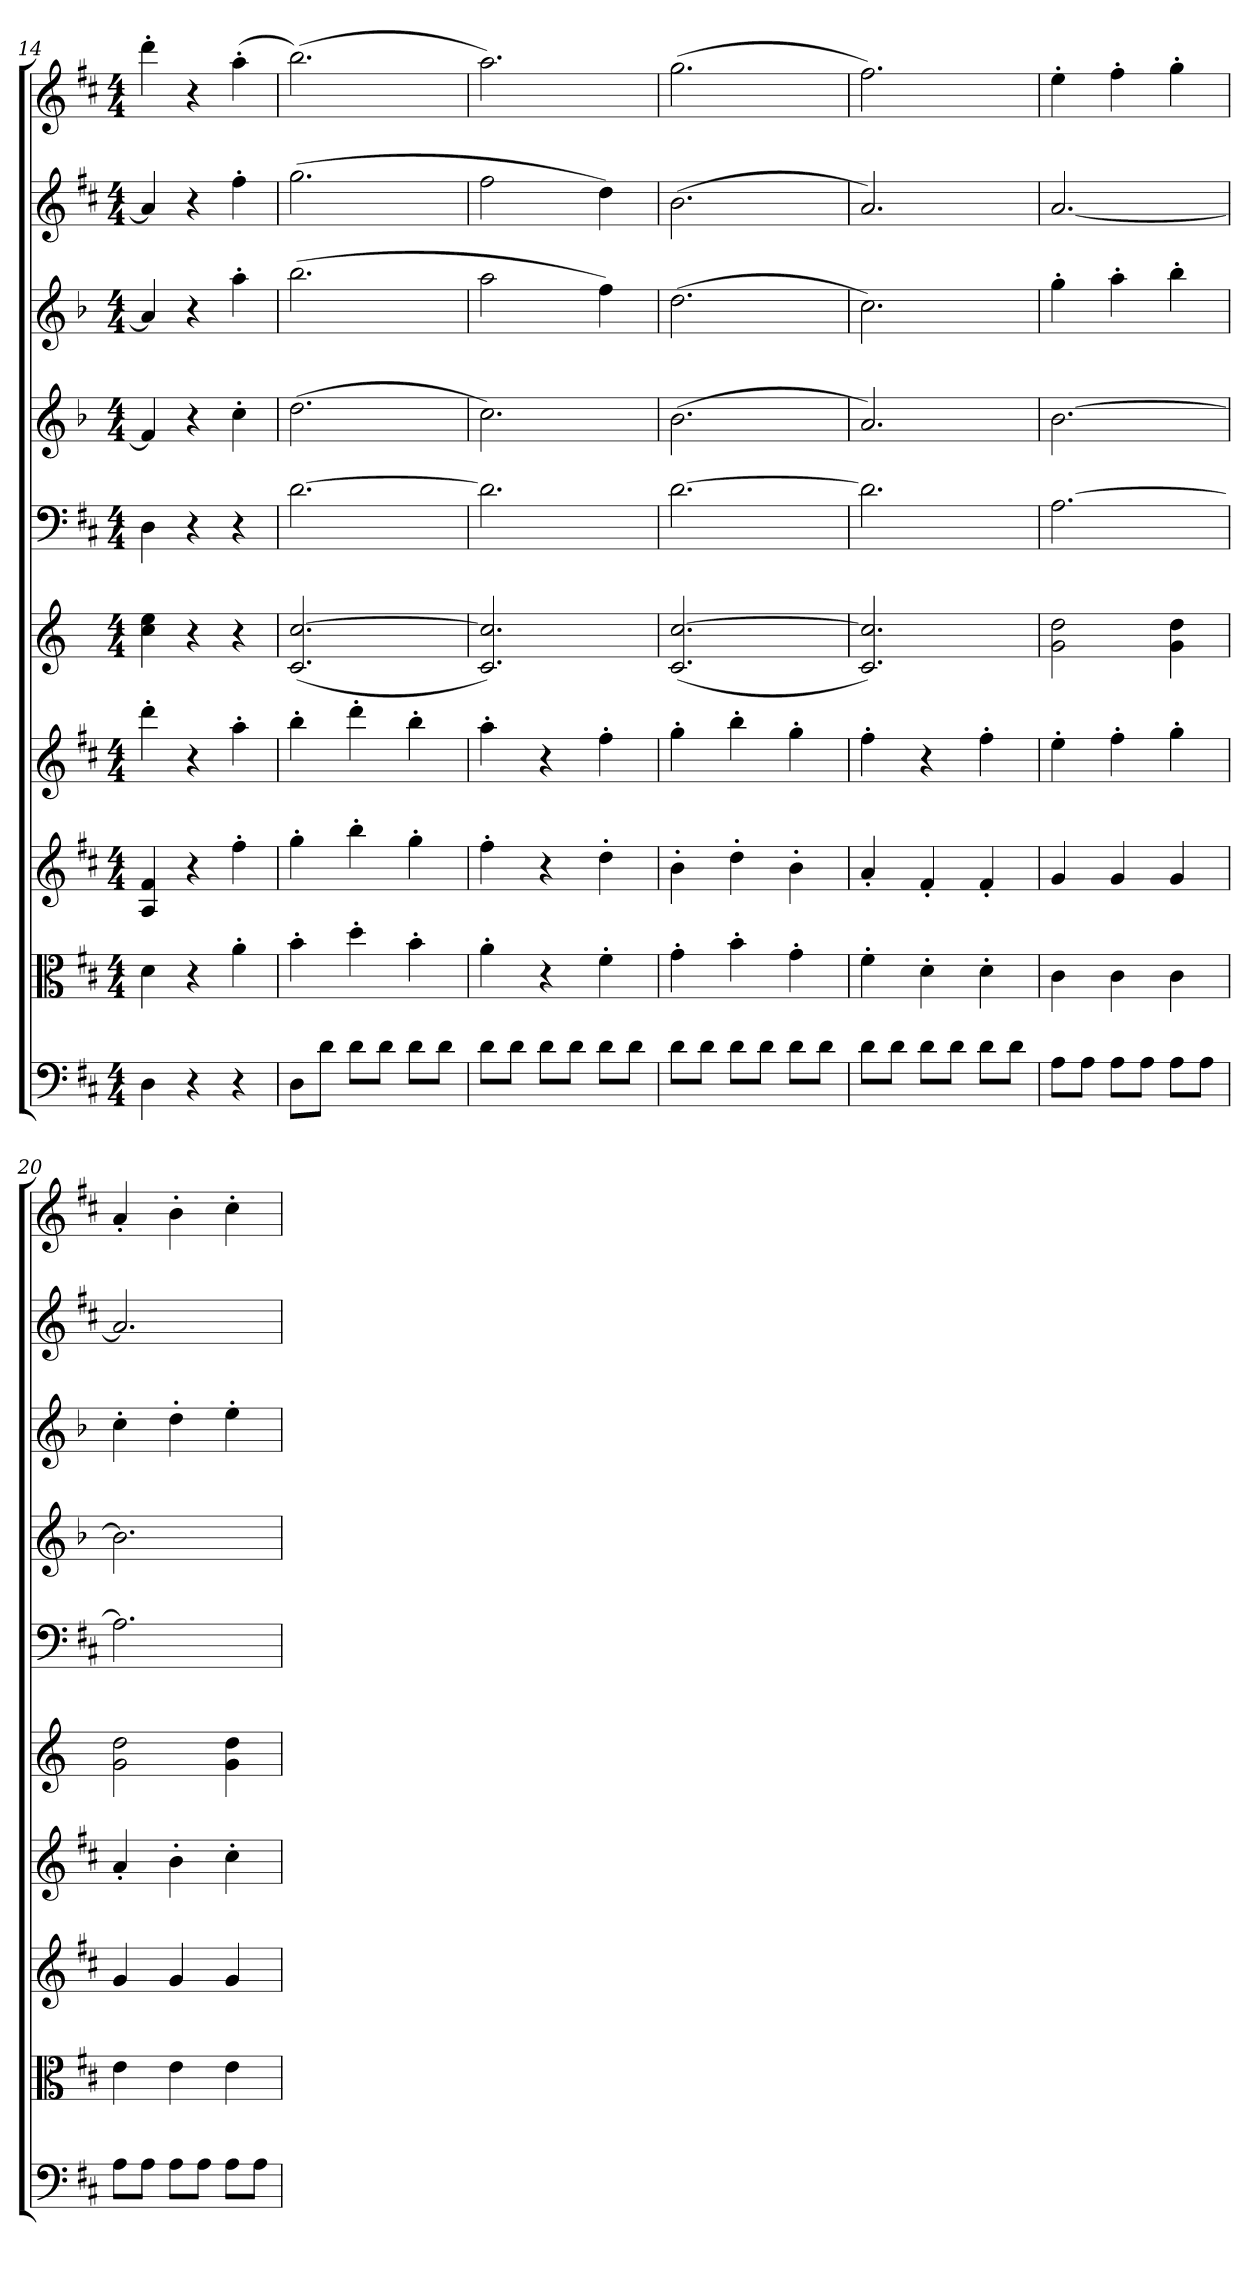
**kern	**kern	**kern	**kern	**kern	**kern	**kern	**kern	**kern	**kern
*part10	*part9	*part8	*part7	*part6	*part5	*part4	*part3	*part2	*part1
*staff10	*staff9	*staff8	*staff7	*staff6	*staff5	*staff4	*staff3	*staff2	*staff1
*clefF4	*clefC3	*clefG2	*clefG2	*clefG2	*clefF4	*clefG2	*clefG2	*clefG2	*clefG2
*k[f#c#]	*k[f#c#]	*k[f#c#]	*k[f#c#]	*k[]	*k[f#c#]	*k[b-]	*k[b-]	*k[f#c#]	*k[f#c#]
*M4/4	*M4/4	*M4/4	*M4/4	*M4/4	*M4/4	*M4/4	*M4/4	*M4/4	*M4/4
=14	=14	=14	=14	=14	=14	=14	=14	=14	=14
4D\	4d\	4A/ 4f#/	4ddd'\	4cc\ 4ee\	4D\	4f/]	4a/]	4a/]	4ddd'\
4r	4r	4r	4r	4r	4r	4r	4r	4r	4r
4r	4a'\	4ff#'\	4aa'\	4r	4r	4cc'\	4aa'\	4ff#'\	(4aa'\
=15	=15	=15	=15	=15	=15	=15	=15	=15	=15
8D\L	4b'\	4gg'\	4bb'\	(2.c/ [2.cc/	[2.d\	(2.dd\	(2.bb-\	(2.gg\	(2.bb\)
8d\J	.	.	.	.	.	.	.	.	.
8d\L	4dd'\	4bb'\	4ddd'\	.	.	.	.	.	.
8d\J	.	.	.	.	.	.	.	.	.
8d\L	4b'\	4gg'\	4bb'\	.	.	.	.	.	.
8d\J	.	.	.	.	.	.	.	.	.
=16	=16	=16	=16	=16	=16	=16	=16	=16	=16
8d\L	4a'\	4ff#'\	4aa'\	2.c/ 2.cc]/)	2.d\]	2.cc\)	2aa\	2ff#\	2.aa\)
8d\J	.	.	.	.	.	.	.	.	.
8d\L	4r	4r	4r	.	.	.	.	.	.
8d\J	.	.	.	.	.	.	.	.	.
8d\L	4f#'\	4dd'\	4ff#'\	.	.	.	4ff\)	4dd\)	.
8d\J	.	.	.	.	.	.	.	.	.
=17	=17	=17	=17	=17	=17	=17	=17	=17	=17
8d\L	4g'\	4b'\	4gg'\	(2.c/ [2.cc/	[2.d\	(2.b-\	(2.dd\	(2.b\	(2.gg\
8d\J	.	.	.	.	.	.	.	.	.
8d\L	4b'\	4dd'\	4bb'\	.	.	.	.	.	.
8d\J	.	.	.	.	.	.	.	.	.
8d\L	4g'\	4b'\	4gg'\	.	.	.	.	.	.
8d\J	.	.	.	.	.	.	.	.	.
=18	=18	=18	=18	=18	=18	=18	=18	=18	=18
8d\L	4f#'\	4a'/	4ff#'\	2.c/ 2.cc]/)	2.d\]	2.a/)	2.cc\)	2.a/)	2.ff#\)
8d\J	.	.	.	.	.	.	.	.	.
8d\L	4d'\	4f#'/	4r	.	.	.	.	.	.
8d\J	.	.	.	.	.	.	.	.	.
8d\L	4d'\	4f#'/	4ff#'\	.	.	.	.	.	.
8d\J	.	.	.	.	.	.	.	.	.
=19	=19	=19	=19	=19	=19	=19	=19	=19	=19
8A\L	4c#\	4g/	4ee'\	2g\ 2dd\	[2.A\	[2.b-\	4gg'\	[2.a/	4ee'\
8A\J	.	.	.	.	.	.	.	.	.
8A\L	4c#\	4g/	4ff#'\	.	.	.	4aa'\	.	4ff#'\
8A\J	.	.	.	.	.	.	.	.	.
8A\L	4c#\	4g/	4gg'\	4g\ 4dd\	.	.	4bb-'\	.	4gg'\
8A\J	.	.	.	.	.	.	.	.	.
=20	=20	=20	=20	=20	=20	=20	=20	=20	=20
8A\L	4e\	4g/	4a'/	2g\ 2dd\	2.A\]	2.b-\]	4cc'\	2.a/]	4a'/
8A\J	.	.	.	.	.	.	.	.	.
8A\L	4e\	4g/	4b'\	.	.	.	4dd'\	.	4b'\
8A\J	.	.	.	.	.	.	.	.	.
8A\L	4e\	4g/	4cc#'\	4g\ 4dd\	.	.	4ee'\	.	4cc#'\
8A\J	.	.	.	.	.	.	.	.	.
=	=	=	=	=	=	=	=	=	=
*-	*-	*-	*-	*-	*-	*-	*-	*-	*-
